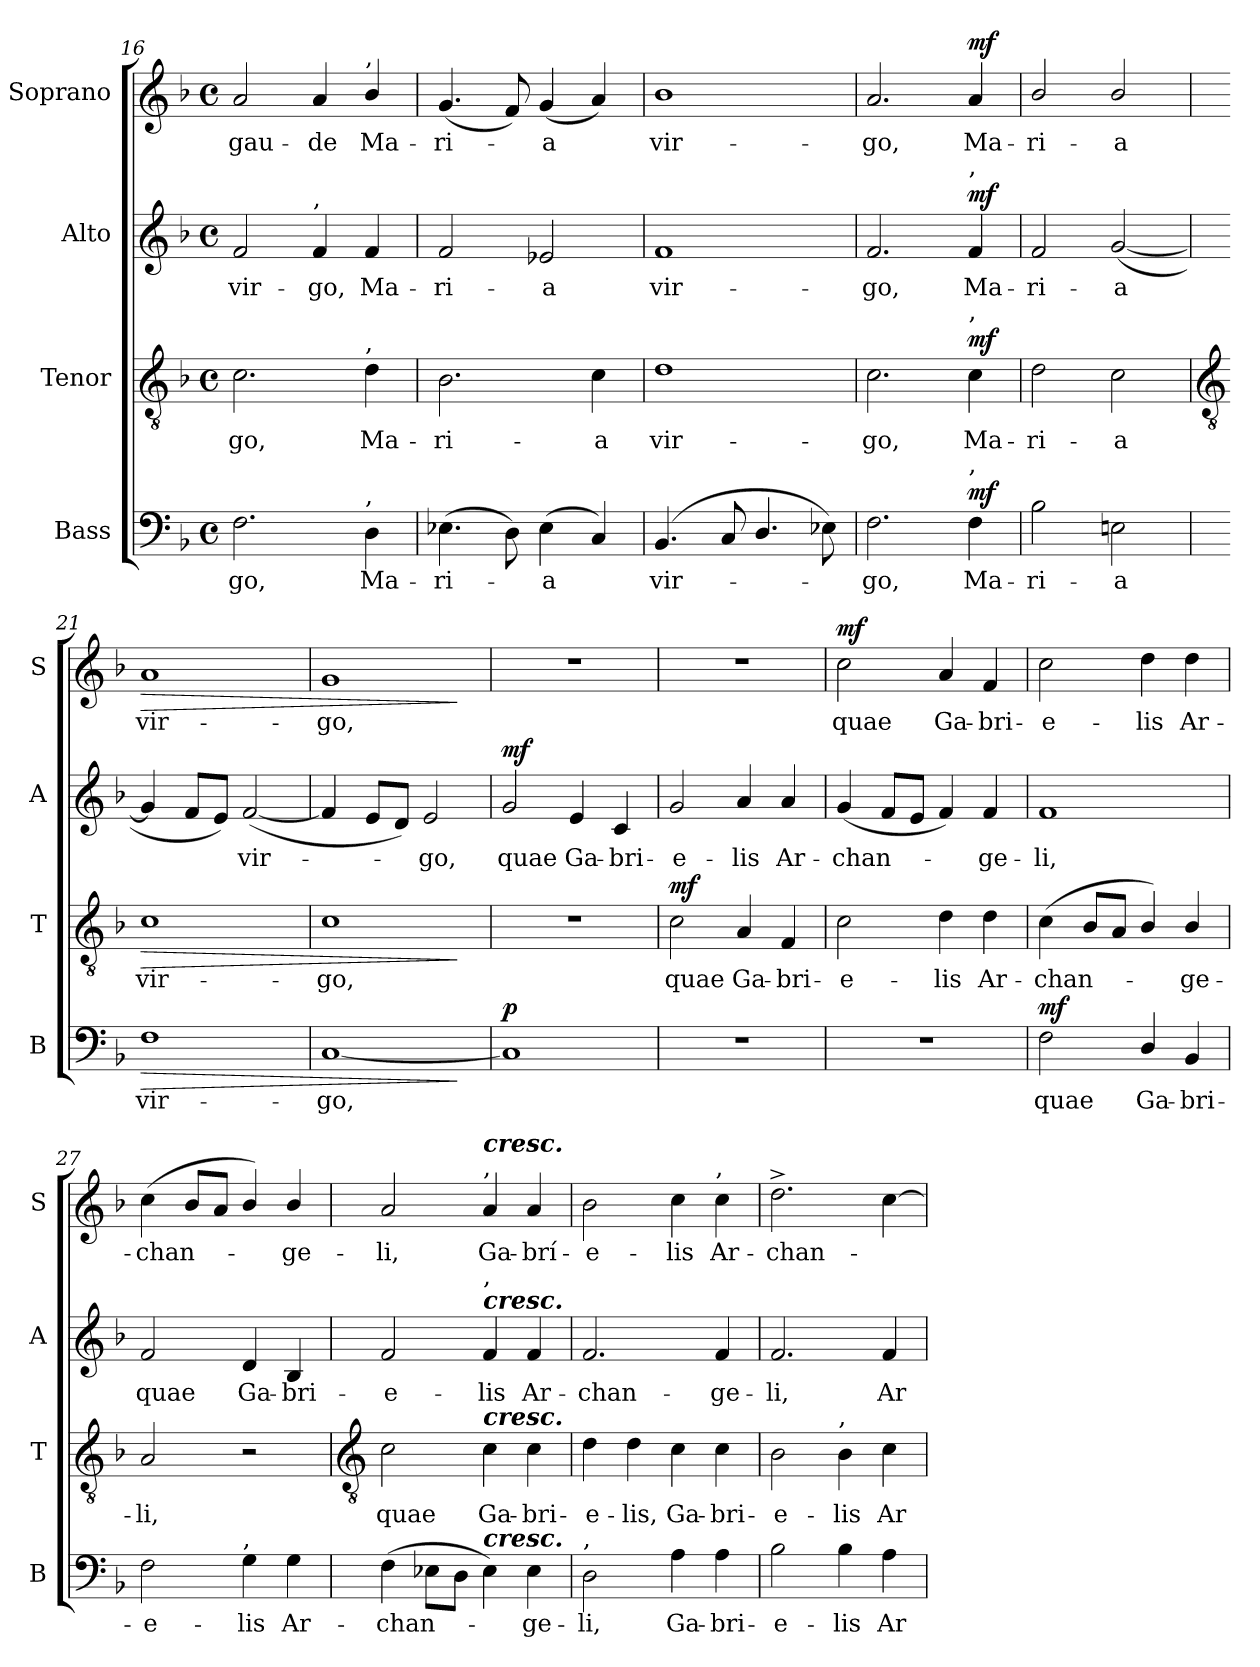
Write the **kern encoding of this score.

**kern	**text	**dynam	**kern	**text	**dynam	**kern	**text	**dynam	**kern	**text	**dynam
*part4	*part4	*part4	*part3	*part3	*part3	*part2	*part2	*part2	*part1	*part1	*part1
*staff4	*staff4	*staff4	*staff3	*staff3	*staff3	*staff2	*staff2	*staff2	*staff1	*staff1	*staff1
*I"Bass	*	*	*I"Tenor	*	*	*I"Alto	*	*	*I"Soprano	*	*
*I'B	*	*	*I'T	*	*	*I'A	*	*	*I'S	*	*
*clefF4	*	*	*clefGv2	*	*	*clefG2	*	*	*clefG2	*	*
*k[b-]	*	*	*k[b-]	*	*	*k[b-]	*	*	*k[b-]	*	*
*F:	*	*	*F:	*	*	*F:	*	*	*F:	*	*
*M4/4	*	*	*M4/4	*	*	*M4/4	*	*	*M4/4	*	*
*met(c)	*	*	*met(c)	*	*	*met(c)	*	*	*met(c)	*	*
=16	=16	=16	=16	=16	=16	=16	=16	=16	=16	=16	=16
!	!LO:LY:b	!	!	!LO:LY:b	!	!	!LO:LY:b	!	!	!LO:LY:b	!
2.F	-go,	.	2.c	-go,	.	2f	vir-	.	2a	gau-	.
!	!	!	!	!	!	!LO:TX:a:t=,	!	!	!	!	!
!	!	!	!	!	!	!	!LO:LY:b	!	!	!LO:LY:b	!
.	.	.	.	.	.	4f	-go,	.	4a	-de	.
!	!	!	!	!	!	!	!	!	!LO:TX:a:t=,	!	!
!	!	!	!LO:TX:a:t=,	!	!	!	!	!	!	!	!
!LO:TX:a:t=,	!	!	!	!	!	!	!	!	!	!	!
!	!LO:LY:b	!	!	!LO:LY:b	!	!	!LO:LY:b	!	!	!LO:LY:b	!
4D	Ma-	.	4d	Ma-	.	4f	Ma-	.	4b-/	Ma-	.
=17	=17	=17	=17	=17	=17	=17	=17	=17	=17	=17	=17
!	!LO:LY:b	!	!	!LO:LY:b	!	!	!LO:LY:b	!	!	!LO:LY:b	!
(>4.E-X	-ri-	.	2.B-	-ri-	.	2f	-ri-	.	(<4.g	-ri-	.
8D)	.	.	.	.	.	.	.	.	8f)	.	.
!	!LO:LY:b	!	!	!	!	!	!LO:LY:b	!	!	!LO:LY:b	!
(<4E-	a	.	.	.	.	2e-X	-a	.	(<4g	a	.
!	!	!	!	!LO:LY:b	!	!	!	!	!	!	!
4C)	.	.	4c	-a	.	.	.	.	4a)	.	.
=18	=18	=18	=18	=18	=18	=18	=18	=18	=18	=18	=18
!	!LO:LY:b	!	!	!LO:LY:b	!	!	!LO:LY:b	!	!	!LO:LY:b	!
(<4.BB-	vir-	.	1d	vir-	.	1f	vir-	.	1b-	vir-	.
8C	.	.	.	.	.	.	.	.	.	.	.
4.D/	.	.	.	.	.	.	.	.	.	.	.
8E-X)	.	.	.	.	.	.	.	.	.	.	.
=19	=19	=19	=19	=19	=19	=19	=19	=19	=19	=19	=19
!	!LO:LY:b	!	!	!LO:LY:b	!	!	!LO:LY:b	!	!	!LO:LY:b	!
2.F	go,	.	2.c	-go,	.	2.f	-go,	.	2.a	-go,	.
!	!	!	!	!	!	!LO:TX:a:t=,	!	!	!	!	!
!	!	!	!LO:TX:a:t=,	!	!	!	!	!	!	!	!
!LO:TX:a:t=,	!	!	!	!	!	!	!	!	!	!	!
!	!LO:LY:b	!LO:DY:b	!	!LO:LY:b	!LO:DY:b	!	!LO:LY:b	!LO:DY:b	!	!LO:LY:b	!LO:DY:b
4F	Ma-	mf	4c	Ma-	mf	4f	Ma-	mf	4a	Ma-	mf
=20	=20	=20	=20	=20	=20	=20	=20	=20	=20	=20	=20
!	!LO:LY:b	!	!	!LO:LY:b	!	!	!LO:LY:b	!	!	!LO:LY:b	!
2B-	-ri-	.	2d	-ri-	.	2f	-ri-	.	2b-/	-ri-	.
!	!LO:LY:b	!	!	!LO:LY:b	!	!	!LO:LY:b	!	!	!LO:LY:b	!
2En	-a	.	2c	-a	.	(<[2g	-a	.	2b-/	-a	.
!!LO:LB:g=z
=21	=21	=21	=21	=21	=21	=21	=21	=21	=21	=21	=21
*	*	*	*clefGv2	*	*	*	*	*	*	*	*
!	!LO:LY:b	!LO:HP:b	!	!LO:LY:b	!LO:HP:b	!	!	!	!	!LO:LY:b	!LO:HP:b
1F	vir-	>	1c	vir-	>	4g]	.	.	1a	vir-	>
.	.	.	.	.	.	8fL	.	.	.	.	.
.	.	.	.	.	.	8eJ)	.	.	.	.	.
!	!	!	!	!	!	!	!LO:LY:b	!	!	!	!
.	.	.	.	.	.	(<[2f	vir-	.	.	.	.
=22	=22	=22	=22	=22	=22	=22	=22	=22	=22	=22	=22
!	!LO:LY:b	!	!	!LO:LY:b	!	!	!	!	!	!LO:LY:b	!
[1C	-go,	.	1c	-go,	.	4f]	.	.	1g	-go,	.
.	.	.	.	.	.	8eL	.	.	.	.	.
.	.	.	.	.	.	8dJ)	.	.	.	.	.
!	!	!	!	!	!	!	!LO:LY:b	!	!	!	!
.	.	.	.	.	.	2e	go,	.	.	.	.
.	.	]	.	.	]	.	.	.	.	.	]
=23	=23	=23	=23	=23	=23	=23	=23	=23	=23	=23	=23
!	!	!LO:DY:b	!	!	!	!	!LO:LY:b	!LO:DY:b	!	!	!
1C]	.	p	1r	.	.	2g	quae	mf	1r	.	.
!	!	!	!	!	!	!	!LO:LY:b	!	!	!	!
.	.	.	.	.	.	4e	Ga-	.	.	.	.
!	!	!	!	!	!	!	!LO:LY:b	!	!	!	!
.	.	.	.	.	.	4c	-bri-	.	.	.	.
=24	=24	=24	=24	=24	=24	=24	=24	=24	=24	=24	=24
!	!	!	!	!LO:LY:b	!LO:DY:b	!	!LO:LY:b	!	!	!	!
1r	.	.	2c	quae	mf	2g	-e-	.	1r	.	.
!	!	!	!	!LO:LY:b	!	!	!LO:LY:b	!	!	!	!
.	.	.	4A	Ga-	.	4a	-lis	.	.	.	.
!	!	!	!	!LO:LY:b	!	!	!LO:LY:b	!	!	!	!
.	.	.	4F	-bri-	.	4a	Ar-	.	.	.	.
=25	=25	=25	=25	=25	=25	=25	=25	=25	=25	=25	=25
!	!	!	!	!LO:LY:b	!	!	!LO:LY:b	!	!	!LO:LY:b	!LO:DY:b
1r	.	.	2c	-e-	.	(<4g	-chan-	.	2cc	quae	mf
.	.	.	.	.	.	8fL	.	.	.	.	.
.	.	.	.	.	.	8eJ	.	.	.	.	.
!	!	!	!	!LO:LY:b	!	!	!	!	!	!LO:LY:b	!
.	.	.	4d	-lis	.	4f)	.	.	4a	Ga-	.
!	!	!	!	!LO:LY:b	!	!	!LO:LY:b	!	!	!LO:LY:b	!
.	.	.	4d	Ar-	.	4f	ge-	.	4f	-bri-	.
=26	=26	=26	=26	=26	=26	=26	=26	=26	=26	=26	=26
!	!LO:LY:b	!LO:DY:b	!	!LO:LY:b	!	!	!LO:LY:b	!	!	!LO:LY:b	!
2F	quae	mf	(<4c	-chan-	.	1f	-li,	.	2cc	-e-	.
.	.	.	8B-L	.	.	.	.	.	.	.	.
.	.	.	8AJ	.	.	.	.	.	.	.	.
!	!LO:LY:b	!	!	!	!	!	!	!	!	!LO:LY:b	!
4D/	Ga-	.	4B-/)	.	.	.	.	.	4dd	-lis	.
!	!LO:LY:b	!	!	!LO:LY:b	!	!	!	!	!	!LO:LY:b	!
4BB-	-bri-	.	4B-/	ge-	.	.	.	.	4dd	Ar-	.
=27	=27	=27	=27	=27	=27	=27	=27	=27	=27	=27	=27
!	!LO:LY:b	!	!	!LO:LY:b	!	!	!LO:LY:b	!	!	!LO:LY:b	!
2F	-e-	.	2A	-li,	.	2f	quae	.	(<4cc	-chan-	.
.	.	.	.	.	.	.	.	.	8b-L	.	.
.	.	.	.	.	.	.	.	.	8aJ	.	.
!LO:TX:a:t=,	!	!	!	!	!	!	!	!	!	!	!
!	!LO:LY:b	!	!	!	!	!	!LO:LY:b	!	!	!	!
4G	-lis	.	2r	.	.	4d	Ga-	.	4b-/)	.	.
!	!LO:LY:b	!	!	!	!	!	!LO:LY:b	!	!	!LO:LY:b	!
4G	Ar-	.	.	.	.	4B-	-bri-	.	4b-/	ge-	.
!!LO:LB:g=z
=28	=28	=28	=28	=28	=28	=28	=28	=28	=28	=28	=28
*	*	*	*clefGv2	*	*	*	*	*	*	*	*
!	!LO:LY:b	!	!	!LO:LY:b	!	!	!LO:LY:b	!	!	!LO:LY:b	!
(>4F	-chan-	.	2c	quae	.	2f	-e-	.	2a	-li,	.
8E-XL	.	.	.	.	.	.	.	.	.	.	.
8DJ	.	.	.	.	.	.	.	.	.	.	.
!	!	!	!	!	!	!	!	!	!LO:TX:a:t=,	!	!
!	!	!	!	!	!	!	!	!	!LO:TX:a:Bi:t=cresc.	!	!
!	!	!	!	!	!	!LO:TX:a:Bi:t=cresc.	!	!	!	!	!
!	!	!	!	!	!	!LO:TX:a:t=,	!	!	!	!	!
!	!	!	!LO:TX:a:Bi:t=cresc.	!	!	!	!	!	!	!	!
!LO:TX:a:Bi:t=cresc.	!	!	!	!	!	!	!	!	!	!	!
!	!	!	!	!LO:LY:b	!	!	!LO:LY:b	!	!	!LO:LY:b	!
4E-)	.	.	4c	Ga-	.	4f	-lis	.	4a	Ga-	.
!	!LO:LY:b	!	!	!LO:LY:b	!	!	!LO:LY:b	!	!	!LO:LY:b	!
4E-	ge-	.	4c	-bri-	.	4f	Ar-	.	4a	-brí-	.
=29	=29	=29	=29	=29	=29	=29	=29	=29	=29	=29	=29
!LO:TX:a:t=,	!	!	!	!	!	!	!	!	!	!	!
!	!LO:LY:b	!	!	!LO:LY:b	!	!	!LO:LY:b	!	!	!LO:LY:b	!
2D	-li,	.	4d	-e-	.	2.f	-chan-	.	2b-	-e-	.
!	!	!	!	!LO:LY:b	!	!	!	!	!	!	!
.	.	.	4d	-lis,	.	.	.	.	.	.	.
!	!LO:LY:b	!	!	!LO:LY:b	!	!	!	!	!	!LO:LY:b	!
4A	Ga-	.	4c	Ga-	.	.	.	.	4cc	-lis	.
!	!	!	!	!	!	!	!	!	!LO:TX:a:t=,	!	!
!	!LO:LY:b	!	!	!LO:LY:b	!	!	!LO:LY:b	!	!	!LO:LY:b	!
4A	-bri-	.	4c	-bri-	.	4f	-ge-	.	4cc	Ar-	.
=30	=30	=30	=30	=30	=30	=30	=30	=30	=30	=30	=30
!	!LO:LY:b	!	!	!LO:LY:b	!	!	!LO:LY:b	!	!	!LO:LY:b	!
2B-	-e-	.	2B-	-e-	.	2.f	-li,	.	2.dd^	-chan-	.
!	!	!	!LO:TX:a:t=,	!	!	!	!	!	!	!	!
!	!LO:LY:b	!	!	!LO:LY:b	!	!	!	!	!	!	!
4B-	-lis	.	4B-	-lis	.	.	.	.	.	.	.
!	!LO:LY:b	!	!	!LO:LY:b	!	!	!LO:LY:b	!	!	!	!
4A	Ar-	.	4c	Ar-	.	4f	Ar-	.	[4cc	.	.
=	=	=	=	=	=	=	=	=	=	=	=
*-	*-	*-	*-	*-	*-	*-	*-	*-	*-	*-	*-
